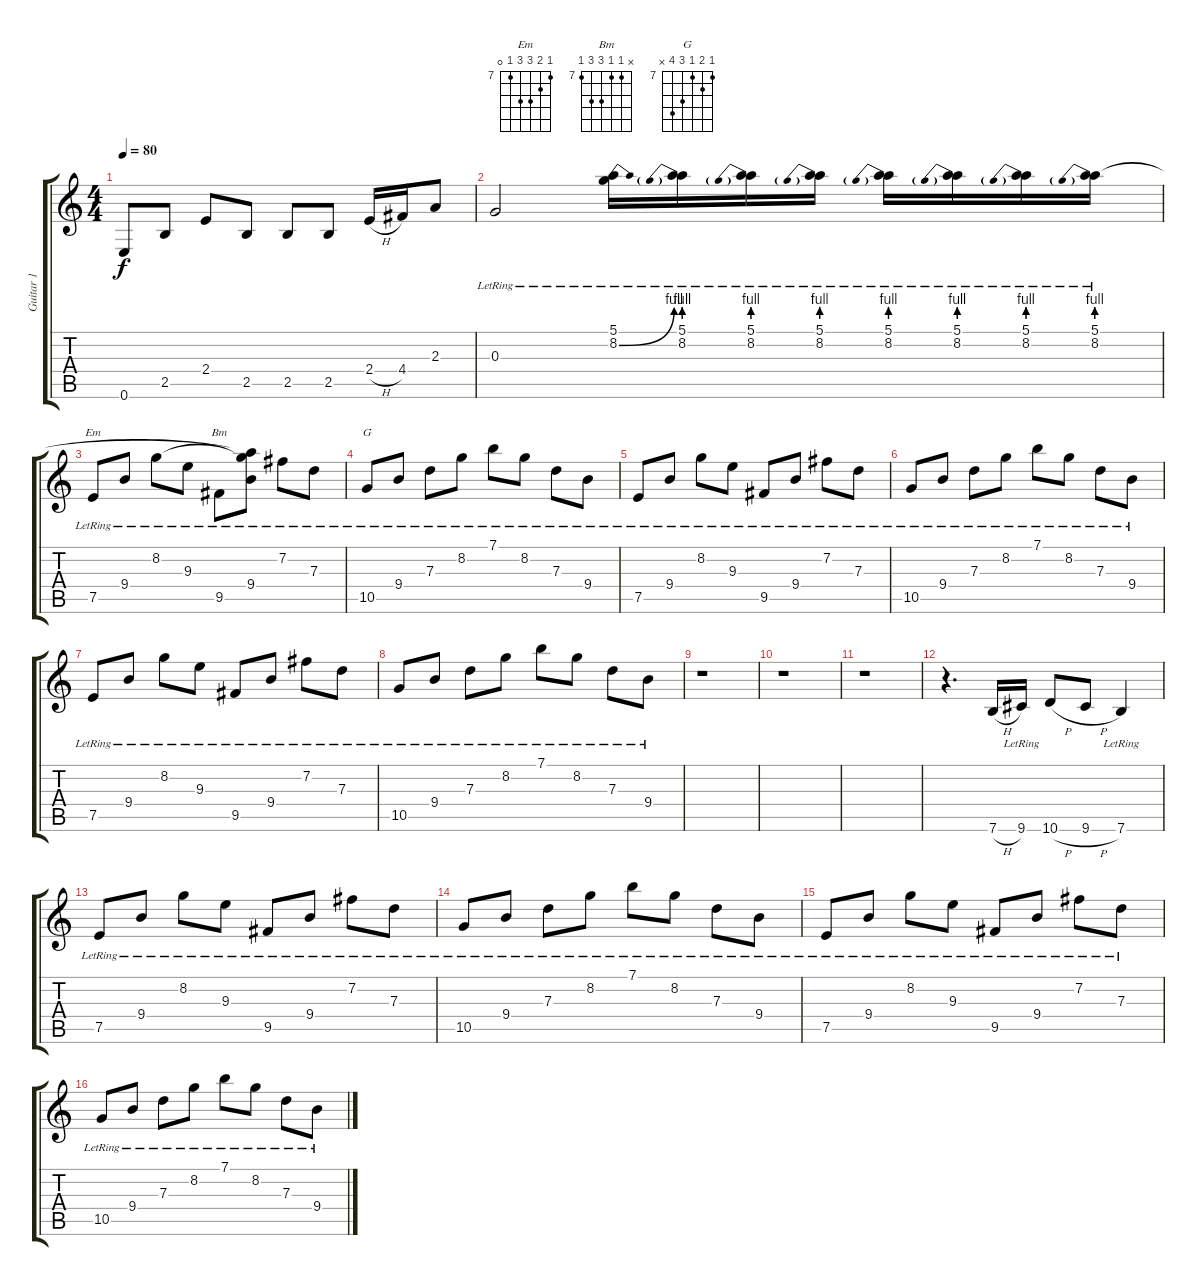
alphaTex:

\track ("Guitar 1" "Guitar 1") {instrument electricguitarjazz}
\staff {score tabs}
\tuning (E4 B3 G3 D3 A2 E2) {hide}
\chord ("Em" 7 8 9 9 7 0) {firstfret 7}
\chord ("Bm" x 7 7 9 9 7) {firstfret 7}
\chord ("G" 7 8 7 9 10 x) {firstfret 7}
\ts (4 4)
\tempo 80
\clef g2
\ks c
0.6.8{dy f} 2.5.8 2.4.8 2.5.8 2.5.8 2.5.8 2.4{h}.16 4.4.16 2.3.8 |
0.3{lr}.2 (5.1{lr} 8.2{be (bend 0 0 60 4)}).16{volume 3} (5.1{lr} 8.2{be (prebend 0 4 60 4)}).16{volume 12} (5.1{lr} 8.2{be (prebend 0 4 60 4)}).16 (5.1{lr} 8.2{be (prebend 0 4 60 4)}).16 (5.1{lr} 8.2{be (prebend 0 4 60 4)}).16 (5.1{lr} 8.2{be (prebend 0 4 60 4)}).16 (5.1{lr} 8.2{be (prebend 0 4 60 4)}).16 (5.1{lr} 8.2{be (prebend 0 4 60 4)}).16 |
7.5{lr}.8{ch "Em" volume 0 instrument electricguitarjazz} 9.4{lr}.8{volume 9} 8.2{lr}.8 9.3{lr}.8 9.5{lr}.8{ch "Bm"} (5.1{t} 8.2{t} 9.4{lr}).8 7.2{lr}.8 7.3{lr}.8 |
10.5{lr}.8{ch "G"} 9.4{lr}.8 7.3{lr}.8 8.2{lr}.8 7.1{lr}.8 8.2{lr}.8 7.3{lr}.8 9.4{lr}.8 |
7.5{lr}.8 9.4{lr}.8 8.2{lr}.8 9.3{lr}.8 9.5{lr}.8 9.4{lr}.8 7.2{lr}.8 7.3{lr}.8 |
10.5{lr}.8 9.4{lr}.8 7.3{lr}.8 8.2{lr}.8 7.1{lr}.8 8.2{lr}.8 7.3{lr}.8 9.4{lr}.8 |
7.5{lr}.8 9.4{lr}.8 8.2{lr}.8 9.3{lr}.8 9.5{lr}.8 9.4{lr}.8 7.2{lr}.8 7.3{lr}.8 |
10.5{lr}.8 9.4{lr}.8 7.3{lr}.8 8.2{lr}.8 7.1{lr}.8 8.2{lr}.8 7.3{lr}.8 9.4{lr}.8 |
r.1 |
r.1 |
r.1 |
r.4{d} 7.6{h}.16 9.6{lr}.16 10.6{h}.8 9.6{h}.8 7.6{lr}.4 |
7.5{lr}.8 9.4{lr}.8 8.2{lr}.8 9.3{lr}.8 9.5{lr}.8 9.4{lr}.8 7.2{lr}.8 7.3{lr}.8 |
10.5{lr}.8 9.4{lr}.8 7.3{lr}.8 8.2{lr}.8 7.1{lr}.8 8.2{lr}.8 7.3{lr}.8 9.4{lr}.8 |
7.5{lr}.8 9.4{lr}.8 8.2{lr}.8 9.3{lr}.8 9.5{lr}.8 9.4{lr}.8 7.2{lr}.8 7.3{lr}.8 |
10.5{lr}.8 9.4{lr}.8 7.3{lr}.8 8.2{lr}.8 7.1{lr}.8 8.2{lr}.8 7.3{lr}.8 9.4{lr}.8
